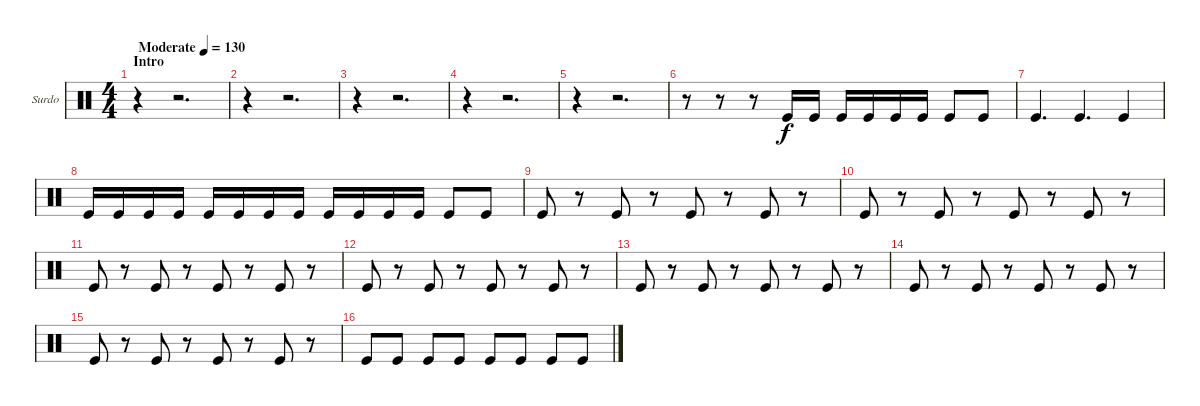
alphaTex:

\bracketExtendMode groupsimilarinstruments
\firstSystemTrackNameOrientation horizontal
\otherSystemsTrackNameOrientation horizontal
\track ("Surdo" "Surdo") {instrument percussion}
\staff {score}
\articulation defaults
\ts (4 4)
\beaming (8 2 2 2 2)
\section ("" "Intro")
\tempo (130 "Moderate")
\clef neutral
\ks c
r.4{dy f} r.2{d} |
r.4 r.2{d} |
r.4 r.2{d} |
r.4 r.2{d} |
r.4 r.2{d} |
r.8 r.8 r.8 "Kick (hit)".16 "Kick (hit)".16 "Kick (hit)".16 "Kick (hit)".16 "Kick (hit)".16 "Kick (hit)".16 "Kick (hit)".8 "Kick (hit)".8 |
"Kick (hit)".4{d} "Kick (hit)".4{d} "Kick (hit)".4 |
"Kick (hit)".16 "Kick (hit)".16 "Kick (hit)".16 "Kick (hit)".16 "Kick (hit)".16 "Kick (hit)".16 "Kick (hit)".16 "Kick (hit)".16 "Kick (hit)".16 "Kick (hit)".16 "Kick (hit)".16 "Kick (hit)".16 "Kick (hit)".8 "Kick (hit)".8 |
"Kick (hit)".8 r.8 "Kick (hit)".8 r.8 "Kick (hit)".8 r.8 "Kick (hit)".8 r.8 |
"Kick (hit)".8 r.8 "Kick (hit)".8 r.8 "Kick (hit)".8 r.8 "Kick (hit)".8 r.8 |
"Kick (hit)".8 r.8 "Kick (hit)".8 r.8 "Kick (hit)".8 r.8 "Kick (hit)".8 r.8 |
"Kick (hit)".8 r.8 "Kick (hit)".8 r.8 "Kick (hit)".8 r.8 "Kick (hit)".8 r.8 |
"Kick (hit)".8 r.8 "Kick (hit)".8 r.8 "Kick (hit)".8 r.8 "Kick (hit)".8 r.8 |
"Kick (hit)".8 r.8 "Kick (hit)".8 r.8 "Kick (hit)".8 r.8 "Kick (hit)".8 r.8 |
"Kick (hit)".8 r.8 "Kick (hit)".8 r.8 "Kick (hit)".8 r.8 "Kick (hit)".8 r.8 |
"Kick (hit)".8 "Kick (hit)".8 "Kick (hit)".8 "Kick (hit)".8 "Kick (hit)".8 "Kick (hit)".8 "Kick (hit)".8 "Kick (hit)".8
